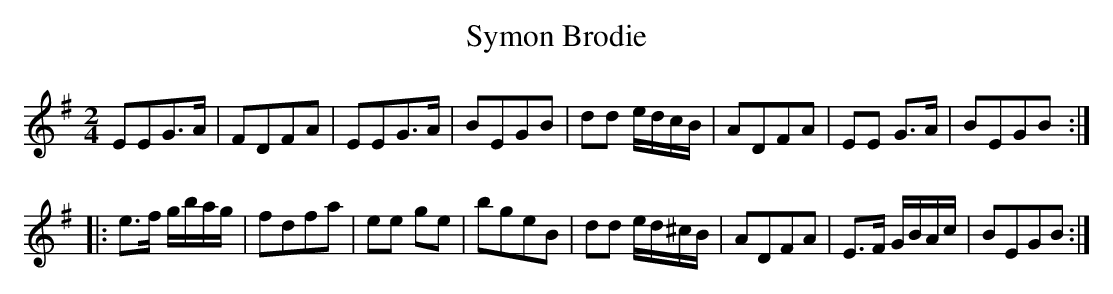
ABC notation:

X:1
T:Symon Brodie
L:1/8
M:2/4
K:E minor
EEG>A| FDFA| EEG>A| BEGB|\
dd e/d/c/B/| ADFA| EE G>A| BEGB::
e>f g/b/a/g/| fdfa| ee ge| bgeB|\
dd e/d/^c/B/| ADFA| E>F G/B/A/c/| BEGB:|
